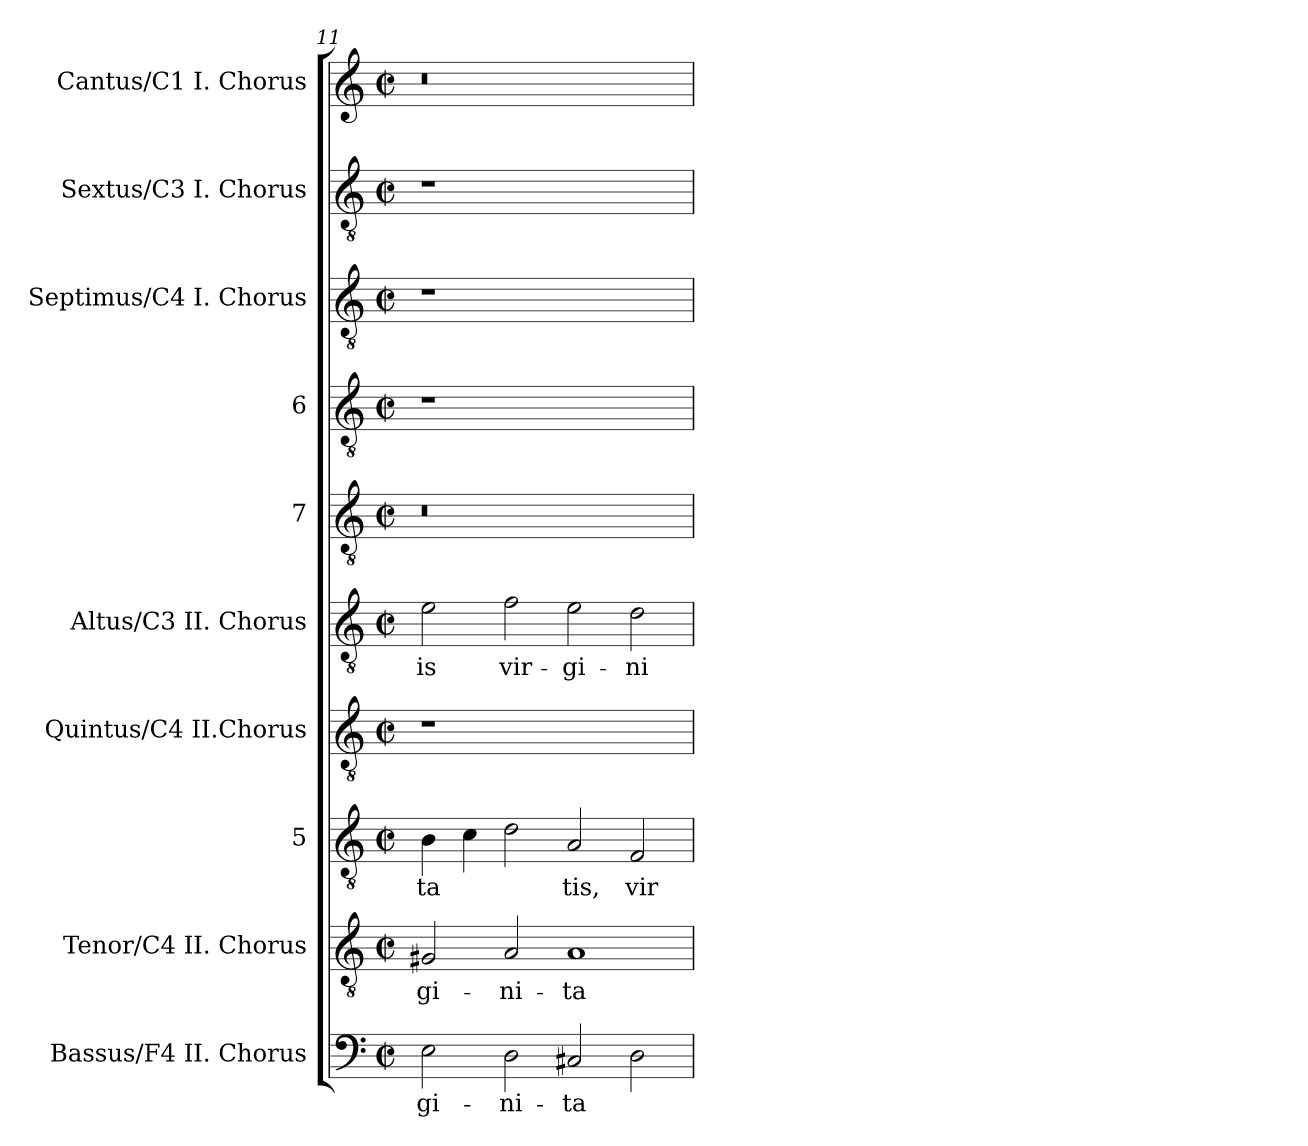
**kern	**text	**kern	**text	**kern	**text	**kern	**kern	**text	**kern	**kern	**kern	**kern	**kern
*part10	*part10	*part9	*part9	*part8	*part8	*part7	*part6	*part6	*part5	*part4	*part3	*part2	*part1
*staff10	*staff10	*staff9	*staff9	*staff8	*staff8	*staff7	*staff6	*staff6	*staff5	*staff4	*staff3	*staff2	*staff1
*I"Bassus/F4  II. Chorus	*	*I"Tenor/C4  II. Chorus	*	*I"5	*	*I"Quintus/C4  II.Chorus	*I"Altus/C3  II. Chorus	*	*I"7	*I"6	*I"Septimus/C4  I. Chorus	*I"Sextus/C3  I. Chorus	*I"Cantus/C1  I. Chorus
*I'B	*	*I'T	*	*	*	*	*I'A	*	*	*	*	*	*I'C
!!LO:PB:g=z
*clefF4	*	*clefGv2	*	*clefGv2	*	*clefGv2	*clefGv2	*	*clefGv2	*clefGv2	*clefGv2	*clefGv2	*clefG2
*k[]	*	*k[]	*	*k[]	*	*k[]	*k[]	*	*k[]	*k[]	*k[]	*k[]	*k[]
*C:	*	*C:	*	*C:	*	*C:	*C:	*	*C:	*C:	*C:	*C:	*C:
*M2/2	*	*M2/2	*	*M2/2	*	*M2/2	*M2/2	*	*M2/2	*M2/2	*M2/2	*M2/2	*M2/2
*met(c|)	*	*met(c|)	*	*met(c|)	*	*met(c|)	*met(c|)	*	*met(c|)	*met(c|)	*met(c|)	*met(c|)	*met(c|)
=11	=11	=11	=11	=11	=11	=11	=11	=11	=11	=11	=11	=11	=11
!	!LO:LY:b:cj	!	!LO:LY:b:cj	!	!LO:LY:b:cj	!	!	!LO:LY:b:cj	!	!	!	!	!
2E\	-gi-	2G#X/	-gi-	4B\	-ta-	1r	2e\	-is	0r	1r	1r	1r	0r
!	!	!	!	!	!LO:LY:b:cj	!	!	!	!	!	!	!	!
.	.	.	.	4c\	--	.	.	.	.	.	.	.	.
!	!LO:LY:b:cj	!	!LO:LY:b:cj	!	!LO:LY:b:cj	!	!	!LO:LY:b:cj	!	!	!	!	!
2D\	-ni-	2A/	-ni-	2d\	--	.	2f\	vir-	.	.	.	.	.
!	!LO:LY:b:cj	!	!LO:LY:b:cj	!	!LO:LY:b:cj	!	!	!LO:LY:b:cj	!	!	!	!	!
2C#X/	-ta-	1A	-ta-	2A/	-tis,	1ryy	2e\	-gi-	.	1ryy	1ryy	1ryy	.
!	!LO:LY:b:cj	!	!	!	!LO:LY:b:cj	!	!	!LO:LY:b:cj	!	!	!	!	!
2D\	--	.	.	2F/	vir-	.	2d\	-ni-	.	.	.	.	.
=	=	=	=	=	=	=	=	=	=	=	=	=	=
*-	*-	*-	*-	*-	*-	*-	*-	*-	*-	*-	*-	*-	*-
